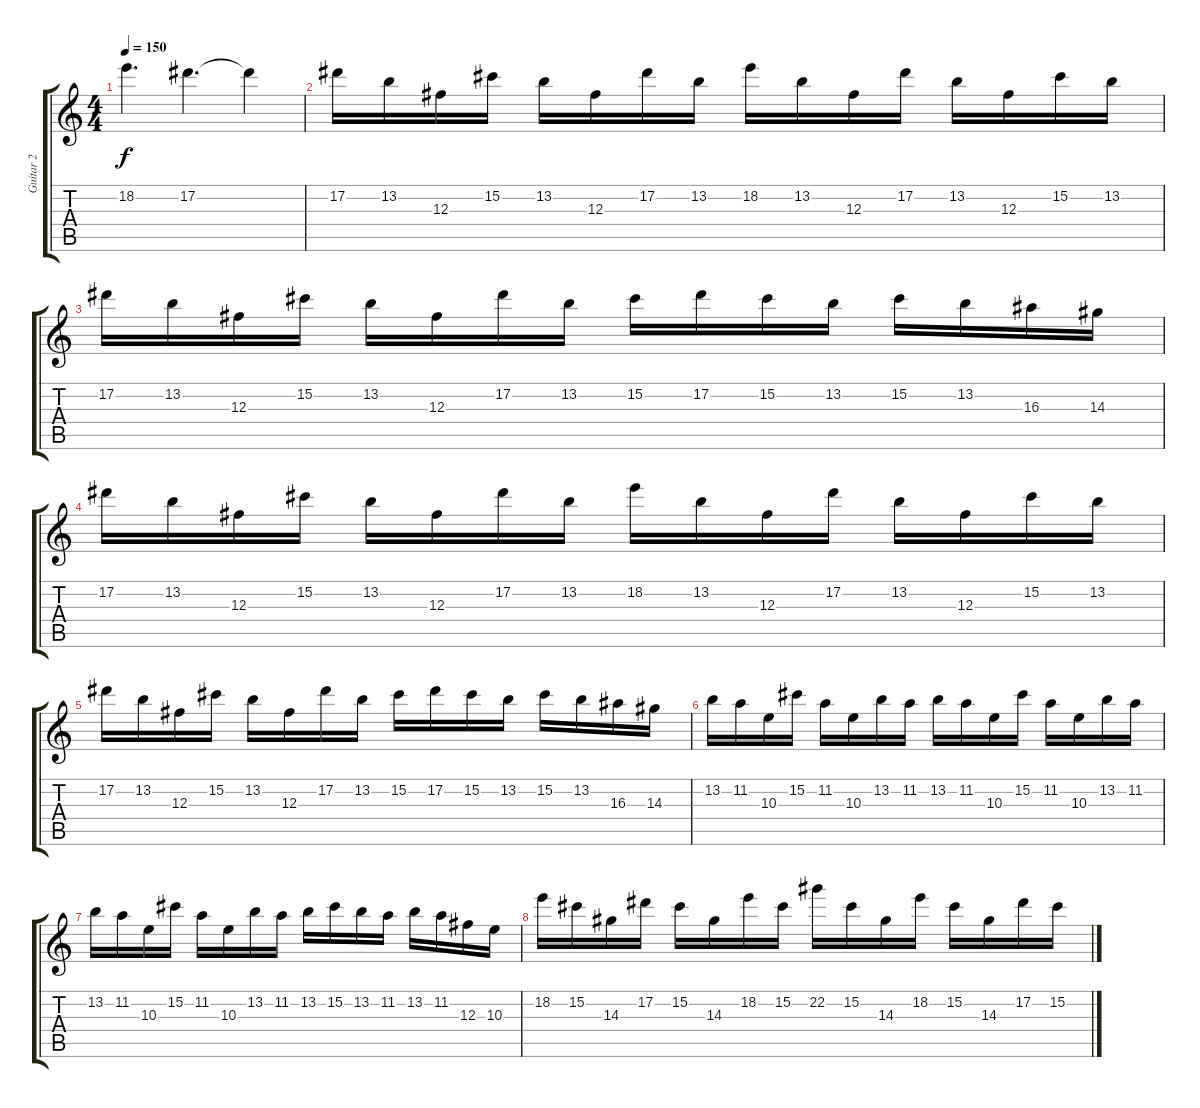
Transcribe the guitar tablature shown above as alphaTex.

\track ("Guitar 2" "Guitar 2") {instrument distortionguitar}
\staff {score tabs}
\tuning (Eb4 Bb3 Gb3 Db3 Ab2 Eb2) {hide}
\ts (4 4)
\tempo 150
\clef g2
\ks c
18.2.4{d dy f} 17.2.4{d} 17.2{t}.4 |
17.2.16 13.2.16 12.3.16 15.2.16 13.2.16 12.3.16 17.2.16 13.2.16 18.2.16 13.2.16 12.3.16 17.2.16 13.2.16 12.3.16 15.2.16 13.2.16 |
17.2.16 13.2.16 12.3.16 15.2.16 13.2.16 12.3.16 17.2.16 13.2.16 15.2.16 17.2.16 15.2.16 13.2.16 15.2.16 13.2.16 16.3.16 14.3.16 |
17.2.16 13.2.16 12.3.16 15.2.16 13.2.16 12.3.16 17.2.16 13.2.16 18.2.16 13.2.16 12.3.16 17.2.16 13.2.16 12.3.16 15.2.16 13.2.16 |
17.2.16 13.2.16 12.3.16 15.2.16 13.2.16 12.3.16 17.2.16 13.2.16 15.2.16 17.2.16 15.2.16 13.2.16 15.2.16 13.2.16 16.3.16 14.3.16 |
13.2.16 11.2.16 10.3.16 15.2.16 11.2.16 10.3.16 13.2.16 11.2.16 13.2.16 11.2.16 10.3.16 15.2.16 11.2.16 10.3.16 13.2.16 11.2.16 |
13.2.16 11.2.16 10.3.16 15.2.16 11.2.16 10.3.16 13.2.16 11.2.16 13.2.16 15.2.16 13.2.16 11.2.16 13.2.16 11.2.16 12.3.16 10.3.16 |
18.2.16 15.2.16 14.3.16 17.2.16 15.2.16 14.3.16 18.2.16 15.2.16 22.2.16 15.2.16 14.3.16 18.2.16 15.2.16 14.3.16 17.2.16 15.2.16
